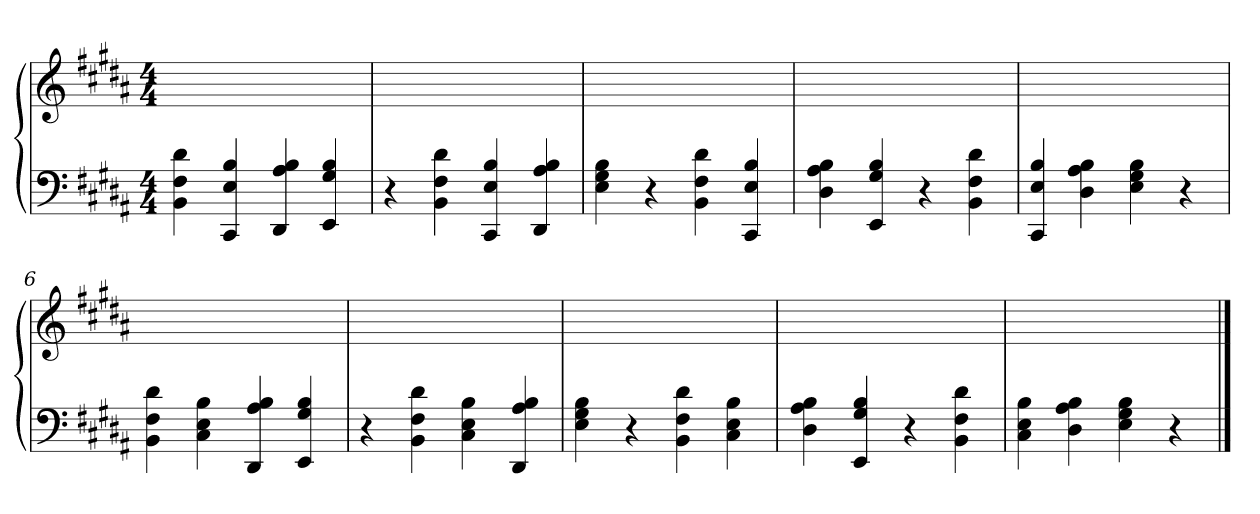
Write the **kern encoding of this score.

**kern	**kern
*part2	*part1
*staff2	*staff1
*clefF4	*clefG2
*k[f#c#g#d#a#]	*k[f#c#g#d#a#]
*B:	*B:
*M4/4	*M4/4
*MM60	*MM60
=1	=1
4BB 4F# 4d#	1ryy
4CC# 4E 4B	.
4DD# 4A# 4B	.
4EE 4G# 4B	.
=2	=2
4r	1ryy
4BB 4F# 4d#	.
4CC# 4E 4B	.
4DD# 4A# 4B	.
=3	=3
4E 4G# 4B	1ryy
4r	.
4BB 4F# 4d#	.
4CC# 4E 4B	.
=4	=4
4D# 4A# 4B	1ryy
4EE 4G# 4B	.
4r	.
4BB 4F# 4d#	.
=5	=5
4CC# 4E 4B	1ryy
4D# 4A# 4B	.
4E 4G# 4B	.
4r	.
=6	=6
4BB 4F# 4d#	1ryy
4C# 4E 4B	.
4DD# 4A# 4B	.
4EE 4G# 4B	.
=7	=7
4r	1ryy
4BB 4F# 4d#	.
4C# 4E 4B	.
4DD# 4A# 4B	.
=8	=8
4E 4G# 4B	1ryy
4r	.
4BB 4F# 4d#	.
4C# 4E 4B	.
=9	=9
4D# 4A# 4B	1ryy
4EE 4G# 4B	.
4r	.
4BB 4F# 4d#	.
=10	=10
4C# 4E 4B	1ryy
4D# 4A# 4B	.
4E 4G# 4B	.
4r	.
==	==
*-	*-
